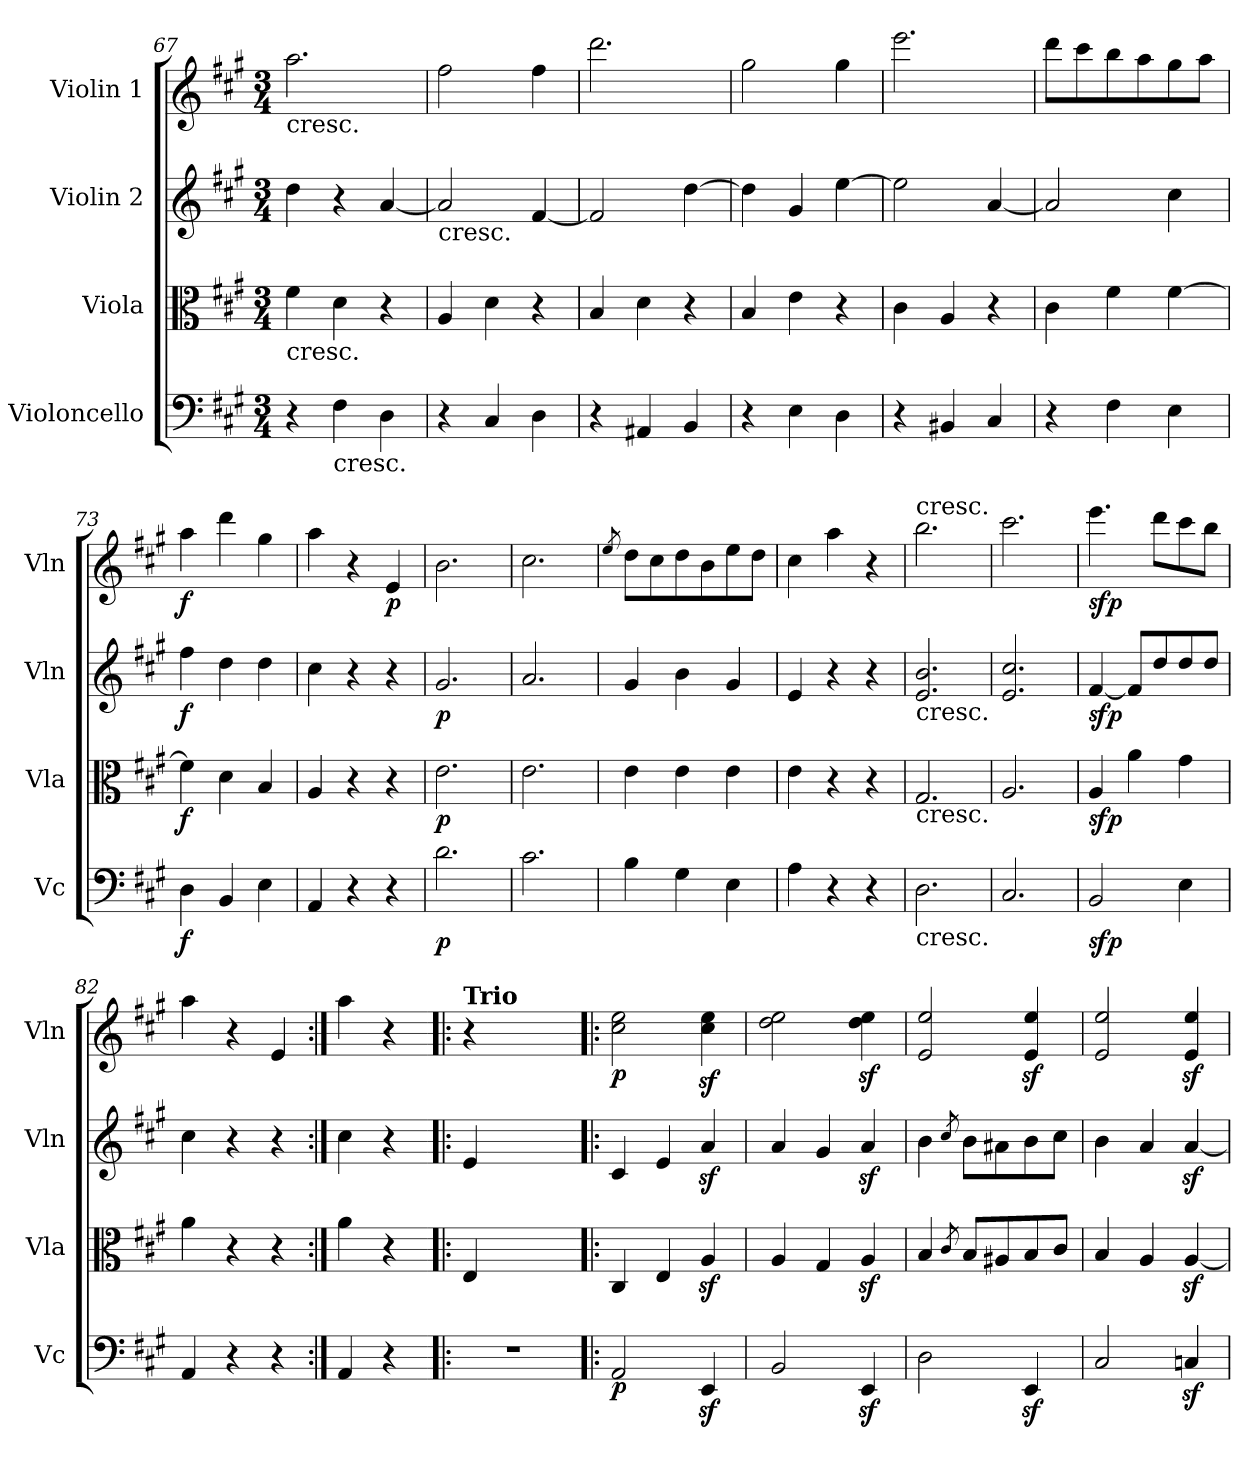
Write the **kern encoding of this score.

**kern	**dynam	**kern	**dynam	**kern	**dynam	**kern	**dynam
*part4	*part4	*part3	*part3	*part2	*part2	*part1	*part1
*staff4	*staff4	*staff3	*staff3	*staff2	*staff2	*staff1	*staff1
*I"Violoncello	*	*I"Viola	*	*I"Violin 2	*	*I"Violin 1	*
*I'Vc	*	*I'Vla	*	*I'Vln	*	*I'Vln	*
*clefF4	*	*clefC3	*	*clefG2	*	*clefG2	*
*k[f#c#g#]	*	*k[f#c#g#]	*	*k[f#c#g#]	*	*k[f#c#g#]	*
*M3/4	*	*M3/4	*	*M3/4	*	*M3/4	*
=67	=67	=67	=67	=67	=67	=67	=67
!	!	!	!	!	!	!LO:TX:b:t=cresc.	!
!	!	!LO:TX:b:t=cresc.	!	!	!	!	!
4r	.	4f#\	.	4dd\	.	2.aa\	.
!LO:TX:b:t=cresc.	!	!	!	!	!	!	!
4F#\	.	4d\	.	4r	.	.	.
4D\	.	4r	.	[4a/	.	.	.
=68	=68	=68	=68	=68	=68	=68	=68
!	!	!	!	!LO:TX:b:t=cresc.	!	!	!
4r	.	4A/	.	2a/]	.	2ff#\	.
4C#/	.	4d\	.	.	.	.	.
4D\	.	4r	.	[4f#/	.	4ff#\	.
=69	=69	=69	=69	=69	=69	=69	=69
4r	.	4B/	.	2f#/]	.	2.ddd\	.
4AA#X/	.	4d\	.	.	.	.	.
4BB/	.	4r	.	[4dd\	.	.	.
=70	=70	=70	=70	=70	=70	=70	=70
4r	.	4B/	.	4dd\]	.	2gg#\	.
4E\	.	4e\	.	4g#/	.	.	.
4D\	.	4r	.	[4ee\	.	4gg#\	.
!!LO:PB:g=z
=71	=71	=71	=71	=71	=71	=71	=71
4r	.	4c#\	.	2ee\]	.	2.eee\	.
4BB#X/	.	4A/	.	.	.	.	.
4C#/	.	4r	.	[4a/	.	.	.
=72	=72	=72	=72	=72	=72	=72	=72
4r	.	4c#\	.	2a/]	.	8ddd\L	.
.	.	.	.	.	.	8ccc#\	.
4F#\	.	4f#\	.	.	.	8bb\	.
.	.	.	.	.	.	8aa\	.
4E\	.	[4f#\	.	4cc#\	.	8gg#\	.
.	.	.	.	.	.	8aa\J	.
=73	=73	=73	=73	=73	=73	=73	=73
!	!LO:DY:b	!	!LO:DY:b	!	!LO:DY:b	!	!LO:DY:b
4D\	f	4f#\]	f	4ff#\	f	4aa\	f
4BB/	.	4d\	.	4dd\	.	4ddd\	.
4E\	.	4B/	.	4dd\	.	4gg#\	.
=74	=74	=74	=74	=74	=74	=74	=74
4AA/	.	4A/	.	4cc#\	.	4aa\	.
4r	.	4r	.	4r	.	4r	.
!	!	!	!	!	!	!	!LO:DY:b
4r	.	4r	.	4r	.	4e/	p
=75	=75	=75	=75	=75	=75	=75	=75
!	!LO:DY:b	!	!LO:DY:b	!	!LO:DY:b	!	!
2.d\	p	2.e\	p	2.g#/	p	2.b\	.
=76	=76	=76	=76	=76	=76	=76	=76
2.c#\	.	2.e\	.	2.a/	.	2.cc#\	.
!!LO:LB:g=z
=77	=77	=77	=77	=77	=77	=77	=77
.	.	.	.	.	.	8qee/	.
4B\	.	4e\	.	4g#/	.	8dd\L	.
.	.	.	.	.	.	8cc#\	.
4G#\	.	4e\	.	4b\	.	8dd\	.
.	.	.	.	.	.	8b\	.
4E\	.	4e\	.	4g#/	.	8ee\	.
.	.	.	.	.	.	8dd\J	.
=78	=78	=78	=78	=78	=78	=78	=78
4A\	.	4e\	.	4e/	.	4cc#\	.
4r	.	4r	.	4r	.	4aa\	.
4r	.	4r	.	4r	.	4r	.
=79	=79	=79	=79	=79	=79	=79	=79
!	!	!	!	!	!	!LO:TX:a:t=cresc.	!
!	!	!	!	!LO:TX:b:t=cresc.	!	!	!
!	!	!LO:TX:b:t=cresc.	!	!	!	!	!
!LO:TX:b:t=cresc.	!	!	!	!	!	!	!
2.D\	.	2.G#/	.	2.e/ 2.b/	.	2.bb\	.
=80	=80	=80	=80	=80	=80	=80	=80
2.C#/	.	2.A/	.	2.e/ 2.cc#/	.	2.ccc#\	.
=81	=81	=81	=81	=81	=81	=81	=81
!	!LO:DY:b	!	!LO:DY:b	!	!LO:DY:b	!	!LO:DY:b
2BB/	sfp	4A/	sfp	[4f#/	sfp	4.eee\	sfp
.	.	4a\	.	8f#/L]	.	.	.
.	.	.	.	8dd/	.	8ddd\L	.
4E\	.	4g#\	.	8dd/	.	8ccc#\	.
.	.	.	.	8dd/J	.	8bb\J	.
=82	=82	=82	=82	=82	=82	=82	=82
4AA/	.	4a\	.	4cc#\	.	4aa\	.
4r	.	4r	.	4r	.	4r	.
4r	.	4r	.	4r	.	4e/	.
=83:|!	=83:|!	=83:|!	=83:|!	=83:|!	=83:|!	=83:|!	=83:|!
4AA/	.	4a\	.	4cc#\	.	4aa\	.
4r	.	4r	.	4r	.	4r	.
!!LO:PB:g=z
=84|!:	=84|!:	=84|!:	=84|!:	=84|!:	=84|!:	=84|!:	=84|!:
!	!	!	!	!	!	!LO:TX:a:B:t=Trio	!
2.r	.	4E/	.	4e/	.	4r	.
.	.	2ryy	.	2ryy	.	2ryy	.
=85	=85	=85	=85	=85	=85	=85	=85
!	!LO:DY:b	!	!	!	!	!	!LO:DY:b
2AA/	p	4C#/	.	4c#/	.	2cc#\ 2ee\	p
.	.	4E/	.	4e/	.	.	.
4EEz</	.	4Az</	.	4az</	.	4cc#\z< 4ee\z<	.
=86	=86	=86	=86	=86	=86	=86	=86
2BB/	.	4A/	.	4a/	.	2dd\ 2ee\	.
.	.	4G#/	.	4g#/	.	.	.
4EEz</	.	4Az</	.	4az</	.	4dd\z< 4ee\z<	.
=87	=87	=87	=87	=87	=87	=87	=87
2D\	.	4B/	.	4b\	.	2e/ 2ee/	.
.	.	8qc#/	.	8qcc#/	.	.	.
.	.	8B/L	.	8b\L	.	.	.
.	.	8A#X/	.	8a#X\	.	.	.
4EEz</	.	8B/	.	8b\	.	4e/z< 4ee/z<	.
.	.	8c#/J	.	8cc#\J	.	.	.
=88	=88	=88	=88	=88	=88	=88	=88
2C#/	.	4B/	.	4b\	.	2e/ 2ee/	.
.	.	4A/	.	4a/	.	.	.
4Cnz</	.	[4Az</	.	[4az</	.	4e/z< 4ee/z<	.
=	=	=	=	=	=	=	=
*-	*-	*-	*-	*-	*-	*-	*-
